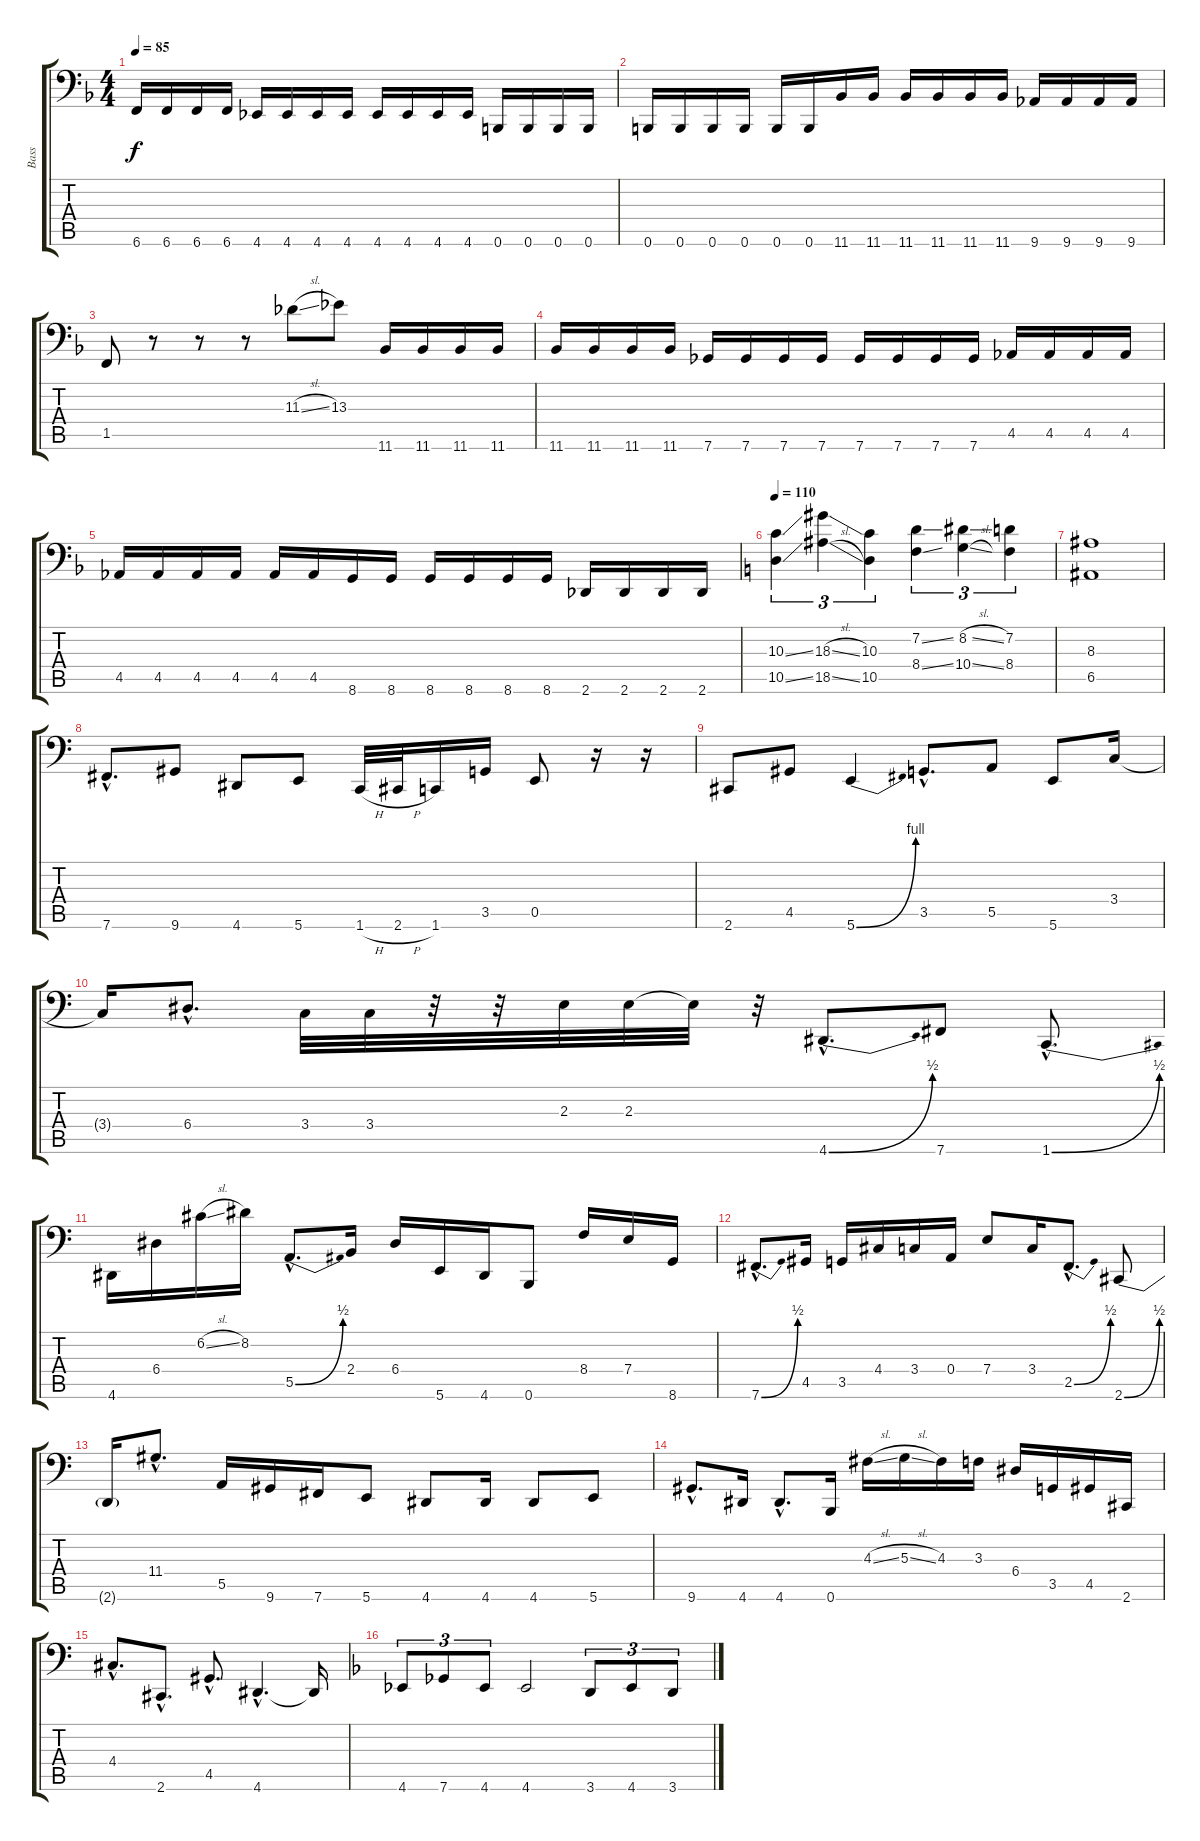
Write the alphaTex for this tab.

\track ("Bass" "Bass") {instrument electricbassfinger}
\staff {score tabs}
\tuning (C3 G2 D2 A1 E1 B0) {hide}
\ts (4 4)
\tempo 85
\clef f4
\ks dminor
6.6.16{dy f} 6.6.16 6.6.16 6.6.16 4.6.16 4.6.16 4.6.16 4.6.16 4.6.16 4.6.16 4.6.16 4.6.16 0.6.16 0.6.16 0.6.16 0.6.16 |
0.6.16 0.6.16 0.6.16 0.6.16 0.6.16 0.6.16 11.6.16 11.6.16 11.6.16 11.6.16 11.6.16 11.6.16 9.6.16 9.6.16 9.6.16 9.6.16 |
1.5.8 r.8 r.8 r.8 11.3{sl}.8 13.3.8 11.6.16 11.6.16 11.6.16 11.6.16 |
11.6.16 11.6.16 11.6.16 11.6.16 7.6.16 7.6.16 7.6.16 7.6.16 7.6.16 7.6.16 7.6.16 7.6.16 4.5.16 4.5.16 4.5.16 4.5.16 |
4.5.16 4.5.16 4.5.16 4.5.16 4.5.16 4.5.16 8.6.16 8.6.16 8.6.16 8.6.16 8.6.16 8.6.16 2.6.16 2.6.16 2.6.16 2.6.16 |
\tempo 110
\ks c
(10.3{ss} 10.5{ss}).4{tu (3 2)} (18.3{sl} 18.5{sl}).4{tu (3 2)} (10.3 10.5).4{tu (3 2)} (7.2{ss} 8.4{ss}).4{tu (3 2)} (8.2{sl} 10.4{sl}).4{tu (3 2)} (7.2 8.4).4{tu (3 2)} |
(8.3 6.5).1 |
7.6{hac}.8{d} 9.6.8 4.6.8 5.6.8 1.6{h}.32 2.6{h}.32 1.6.16 3.5.16 0.5.8 r.16 r.16 |
2.6.8 4.5.8 5.6{be (bend 0 0 60 4)}.4 3.5{hac}.8{d} 5.5.8 5.6.8 3.4.16 |
3.4{t}.16 6.4{hac}.8{d} 3.4.32 3.4.32 r.32 r.32 2.3.32 2.3.32 2.3{t}.32 r.32 4.6{be (bend 0 0 60 2) hac}.8{d} 7.6.8 1.6{be (bend 0 0 60 2) hac}.8{d} |
4.6.16 6.4.16 6.2{sl}.16 8.2.16 5.5{be (bend 0 0 60 2) hac}.8{d} 2.4.16 6.4.16 5.6.16 4.6.16 0.6.8 8.4.16 7.4.16 8.6.16 |
7.6{be (bend 0 0 60 2) hac}.8{d} 4.5.16 3.5.16 4.4.16 3.4.16 0.4.16 7.4.8 3.4.16 2.5{be (bend 0 0 60 2) hac}.8{d} 2.6{be (bend 0 0 60 2)}.8 |
2.6{t}.16 11.4{hac}.8{d} 5.5.16 9.6.16 7.6.16 5.6.8 4.6.8 4.6.16 4.6.8 5.6.8 |
9.6{hac}.8{d} 4.6.16 4.6{hac}.8{d} 0.6.16 4.3{sl}.16 5.3{sl}.16 4.3.16 3.3.16 6.4.16 3.5.16 4.5.16 2.6.16 |
4.4{hac}.8{d} 2.6{hac}.8{d} 4.5{hac}.8{d} 4.6{hac}.4{d} 4.6{t}.16 |
\ks dminor
4.6.8{tu (3 2)} 7.6.8{tu (3 2)} 4.6.8{tu (3 2)} 4.6.2 3.6.8{tu (3 2)} 4.6.8{tu (3 2)} 3.6.8{tu (3 2)}
